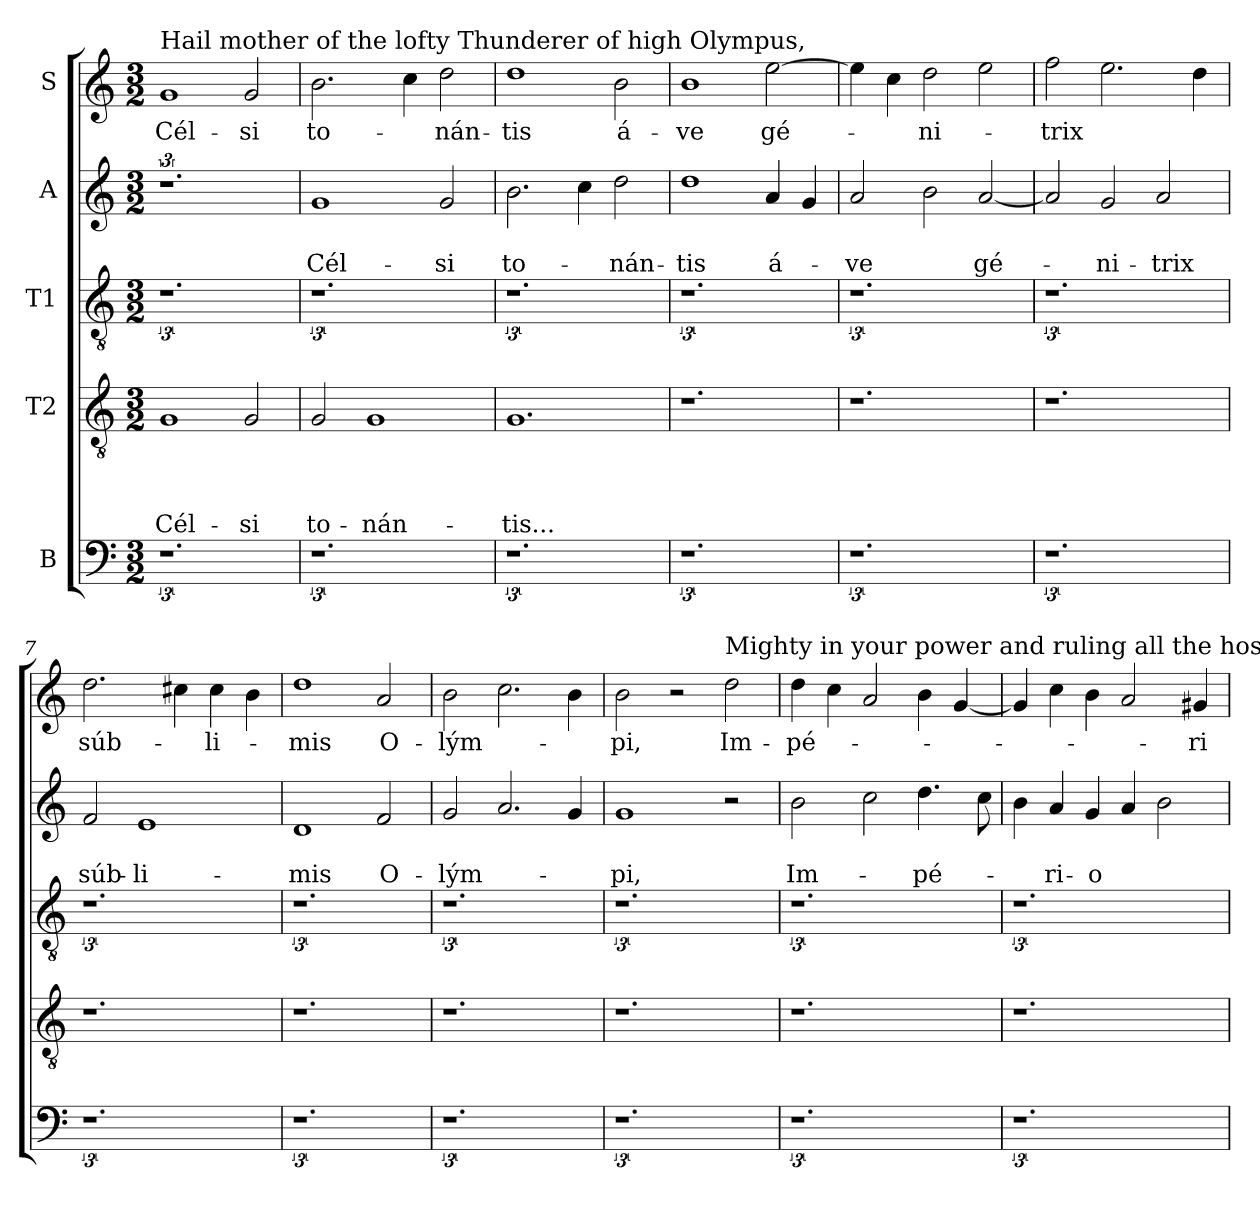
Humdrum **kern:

**kern	**kern	**text	**text	**text	**text	**kern	**kern	**text	**text	**kern	**text
*part5	*part4	*part4	*part4	*part4	*part4	*part3	*part2	*part2	*part2	*part1	*part1
*staff5	*staff4	*staff4	*staff4	*staff4	*staff4	*staff3	*staff2	*staff2	*staff2	*staff1	*staff1
*I"B	*I"T2	*	*	*	*	*I"T1	*I"A	*	*	*I"S	*
*clefF4	*clefGv2	*	*	*	*	*clefGv2	*clefG2	*	*	*clefG2	*
*k[]	*k[]	*	*	*	*	*k[]	*k[]	*	*	*k[]	*
*C:	*C:	*	*	*	*	*C:	*C:	*	*	*C:	*
*M3/2	*M3/2	*	*	*	*	*M3/2	*M3/2	*	*	*M3/2	*
*	*Xtuplet	*	*	*	*	*	*	*	*	*	*
=1	=1	=1	=1	=1	=1	=1	=1	=1	=1	=1	=1
!	!	!	!	!	!LO:LY:b	!	!	!	!	!	!
*	*	*	*	*	*	*	*	*	*	*Xtuplet	*
!	!	!	!	!	!	!	!	!	!	!LO:TX:a:t=Hail mother of the lofty Thunderer of high Olympus,	!
!	!	!	!	!	!	!	!	!	!	!	!LO:LY:b
3%2.r	3%2G	.	.	.	Cél-	3%2.r	3%2.r	.	.	3%2g	Cél-
!	!	!	!	!	!LO:LY:b	!	!	!	!	!	!LO:LY:b
.	3G/	.	.	.	-si	.	.	.	.	3g/	-si
=2	=2	=2	=2	=2	=2	=2	=2	=2	=2	=2	=2
!	!	!	!	!	!LO:LY:b	!	!	!	!	!	!
*	*	*	*	*	*	*	*Xtuplet	*	*	*	*
!	!	!	!	!	!	!	!	!	!LO:LY:b	!	!LO:LY:b
3%2.r	3G/	.	.	.	to-	3%2.r	3%2g	.	Cél-	3.b\	to-
!	!	!	!	!	!LO:LY:b	!	!	!	!	!	!
.	3%2G	.	.	.	-nán-	.	.	.	.	.	.
.	.	.	.	.	.	.	.	.	.	6cc\	.
!	!	!	!	!	!	!	!	!	!LO:LY:b	!	!LO:LY:b
.	.	.	.	.	.	.	3g/	.	-si	3dd\	-nán-
=3	=3	=3	=3	=3	=3	=3	=3	=3	=3	=3	=3
!	!	!	!	!	!LO:LY:b	!	!	!	!LO:LY:b	!	!LO:LY:b
3%2.r	3%2.G	.	.	.	-tis...	3%2.r	3.b\	.	to-	3%2dd	-tis
.	.	.	.	.	.	.	6cc\	.	.	.	.
!	!	!	!	!	!	!	!	!	!LO:LY:b	!	!LO:LY:b
.	.	.	.	.	.	.	3dd\	.	-nán-	3b\	á-
=4	=4	=4	=4	=4	=4	=4	=4	=4	=4	=4	=4
!	!	!	!	!	!	!	!	!	!LO:LY:b	!	!LO:LY:b
3%2.r	3%2.r	.	.	.	.	3%2.r	3%2dd	.	-tis	3%2b	-ve
!	!	!	!	!	!	!	!	!	!LO:LY:b	!	!LO:LY:b
.	.	.	.	.	.	.	6a/	.	á-	[3ee\	gé-
.	.	.	.	.	.	.	6g/	.	.	.	.
=5	=5	=5	=5	=5	=5	=5	=5	=5	=5	=5	=5
!	!	!	!	!	!	!	!	!	!LO:LY:b	!	!
3%2.r	3%2.r	.	.	.	.	3%2.r	3a/	.	-ve	6ee\]	.
.	.	.	.	.	.	.	.	.	.	6cc\	.
!	!	!	!	!	!	!	!	!	!	!	!LO:LY:b
.	.	.	.	.	.	.	3b\	.	.	3dd\	-ni-
!	!	!	!	!	!	!	!	!	!LO:LY:b	!	!
.	.	.	.	.	.	.	[3a/	.	gé-	3ee\	.
=6	=6	=6	=6	=6	=6	=6	=6	=6	=6	=6	=6
!	!	!	!	!	!	!	!	!	!	!	!LO:LY:b
3%2.r	3%2.r	.	.	.	.	3%2.r	3a/]	.	.	3ff\	-trix
!	!	!	!	!	!	!	!	!	!LO:LY:b	!	!
.	.	.	.	.	.	.	3g/	.	-ni-	3.ee\	.
!	!	!	!	!	!	!	!	!	!LO:LY:b	!	!
.	.	.	.	.	.	.	3a/	.	-trix	.	.
.	.	.	.	.	.	.	.	.	.	6dd\	.
!!LO:PB:g=z
=7	=7	=7	=7	=7	=7	=7	=7	=7	=7	=7	=7
!	!	!	!	!	!	!	!	!	!LO:LY:b	!	!LO:LY:b
3%2.r	3%2.r	.	.	.	.	3%2.r	3f/	.	súb-	3.dd\	súb-
!	!	!	!	!	!	!	!	!	!LO:LY:b	!	!
.	.	.	.	.	.	.	3%2e	.	-li-	.	.
.	.	.	.	.	.	.	.	.	.	6cc#i\	.
!	!	!	!	!	!	!	!	!	!	!	!LO:LY:b
.	.	.	.	.	.	.	.	.	.	6cc#i\	-li-
.	.	.	.	.	.	.	.	.	.	6b\	.
=8	=8	=8	=8	=8	=8	=8	=8	=8	=8	=8	=8
!	!	!	!	!	!	!	!	!	!LO:LY:b	!	!LO:LY:b
3%2.r	3%2.r	.	.	.	.	3%2.r	3%2d	.	-mis	3%2dd	-mis
!	!	!	!	!	!	!	!	!	!LO:LY:b	!	!LO:LY:b
.	.	.	.	.	.	.	3f/	.	O-	3a/	O-
=9	=9	=9	=9	=9	=9	=9	=9	=9	=9	=9	=9
!	!	!	!	!	!	!	!	!	!LO:LY:b	!	!LO:LY:b
3%2.r	3%2.r	.	.	.	.	3%2.r	3g/	.	-lým-	3b\	-lým-
.	.	.	.	.	.	.	3.a/	.	.	3.cc\	.
.	.	.	.	.	.	.	6g/	.	.	6b\	.
=10	=10	=10	=10	=10	=10	=10	=10	=10	=10	=10	=10
!	!	!	!	!	!	!	!	!	!LO:LY:b	!	!LO:LY:b
3%2.r	3%2.r	.	.	.	.	3%2.r	3%2g	.	-pi,	3b\	-pi,
.	.	.	.	.	.	.	.	.	.	3r	.
!	!	!	!	!	!	!	!	!	!	!LO:TX:a:t=Mighty in your power and ruling all the host of heaven,	!
!	!	!	!	!	!	!	!	!	!	!	!LO:LY:b
.	.	.	.	.	.	.	3r	.	.	3dd\	Im-
=11	=11	=11	=11	=11	=11	=11	=11	=11	=11	=11	=11
!	!	!	!	!	!	!	!	!	!LO:LY:b	!	!LO:LY:b
3%2.r	3%2.r	.	.	.	.	3%2.r	3b\	.	Im-	6dd\	-pé-
.	.	.	.	.	.	.	.	.	.	6cc\	.
.	.	.	.	.	.	.	3cc\	.	.	3a/	.
!	!	!	!	!	!	!	!	!	!LO:LY:b	!	!
.	.	.	.	.	.	.	6.dd\	.	-pé-	6b\	.
.	.	.	.	.	.	.	.	.	.	[6g/	.
.	.	.	.	.	.	.	12cc\	.	.	.	.
=12	=12	=12	=12	=12	=12	=12	=12	=12	=12	=12	=12
3%2.r	3%2.r	.	.	.	.	3%2.r	6b\	.	.	6g/]	.
!	!	!	!	!	!	!	!	!	!LO:LY:b	!	!
.	.	.	.	.	.	.	6a/	.	-ri-	6cc\	.
!	!	!	!	!	!	!	!	!	!LO:LY:b	!	!
.	.	.	.	.	.	.	6g/	.	-o	6b\	.
.	.	.	.	.	.	.	6a/	.	.	3a/	.
.	.	.	.	.	.	.	3b\	.	.	.	.
!	!	!	!	!	!	!	!	!	!	!	!LO:LY:b
.	.	.	.	.	.	.	.	.	.	6g#i/	-ri-
=	=	=	=	=	=	=	=	=	=	=	=
*-	*-	*-	*-	*-	*-	*-	*-	*-	*-	*-	*-
